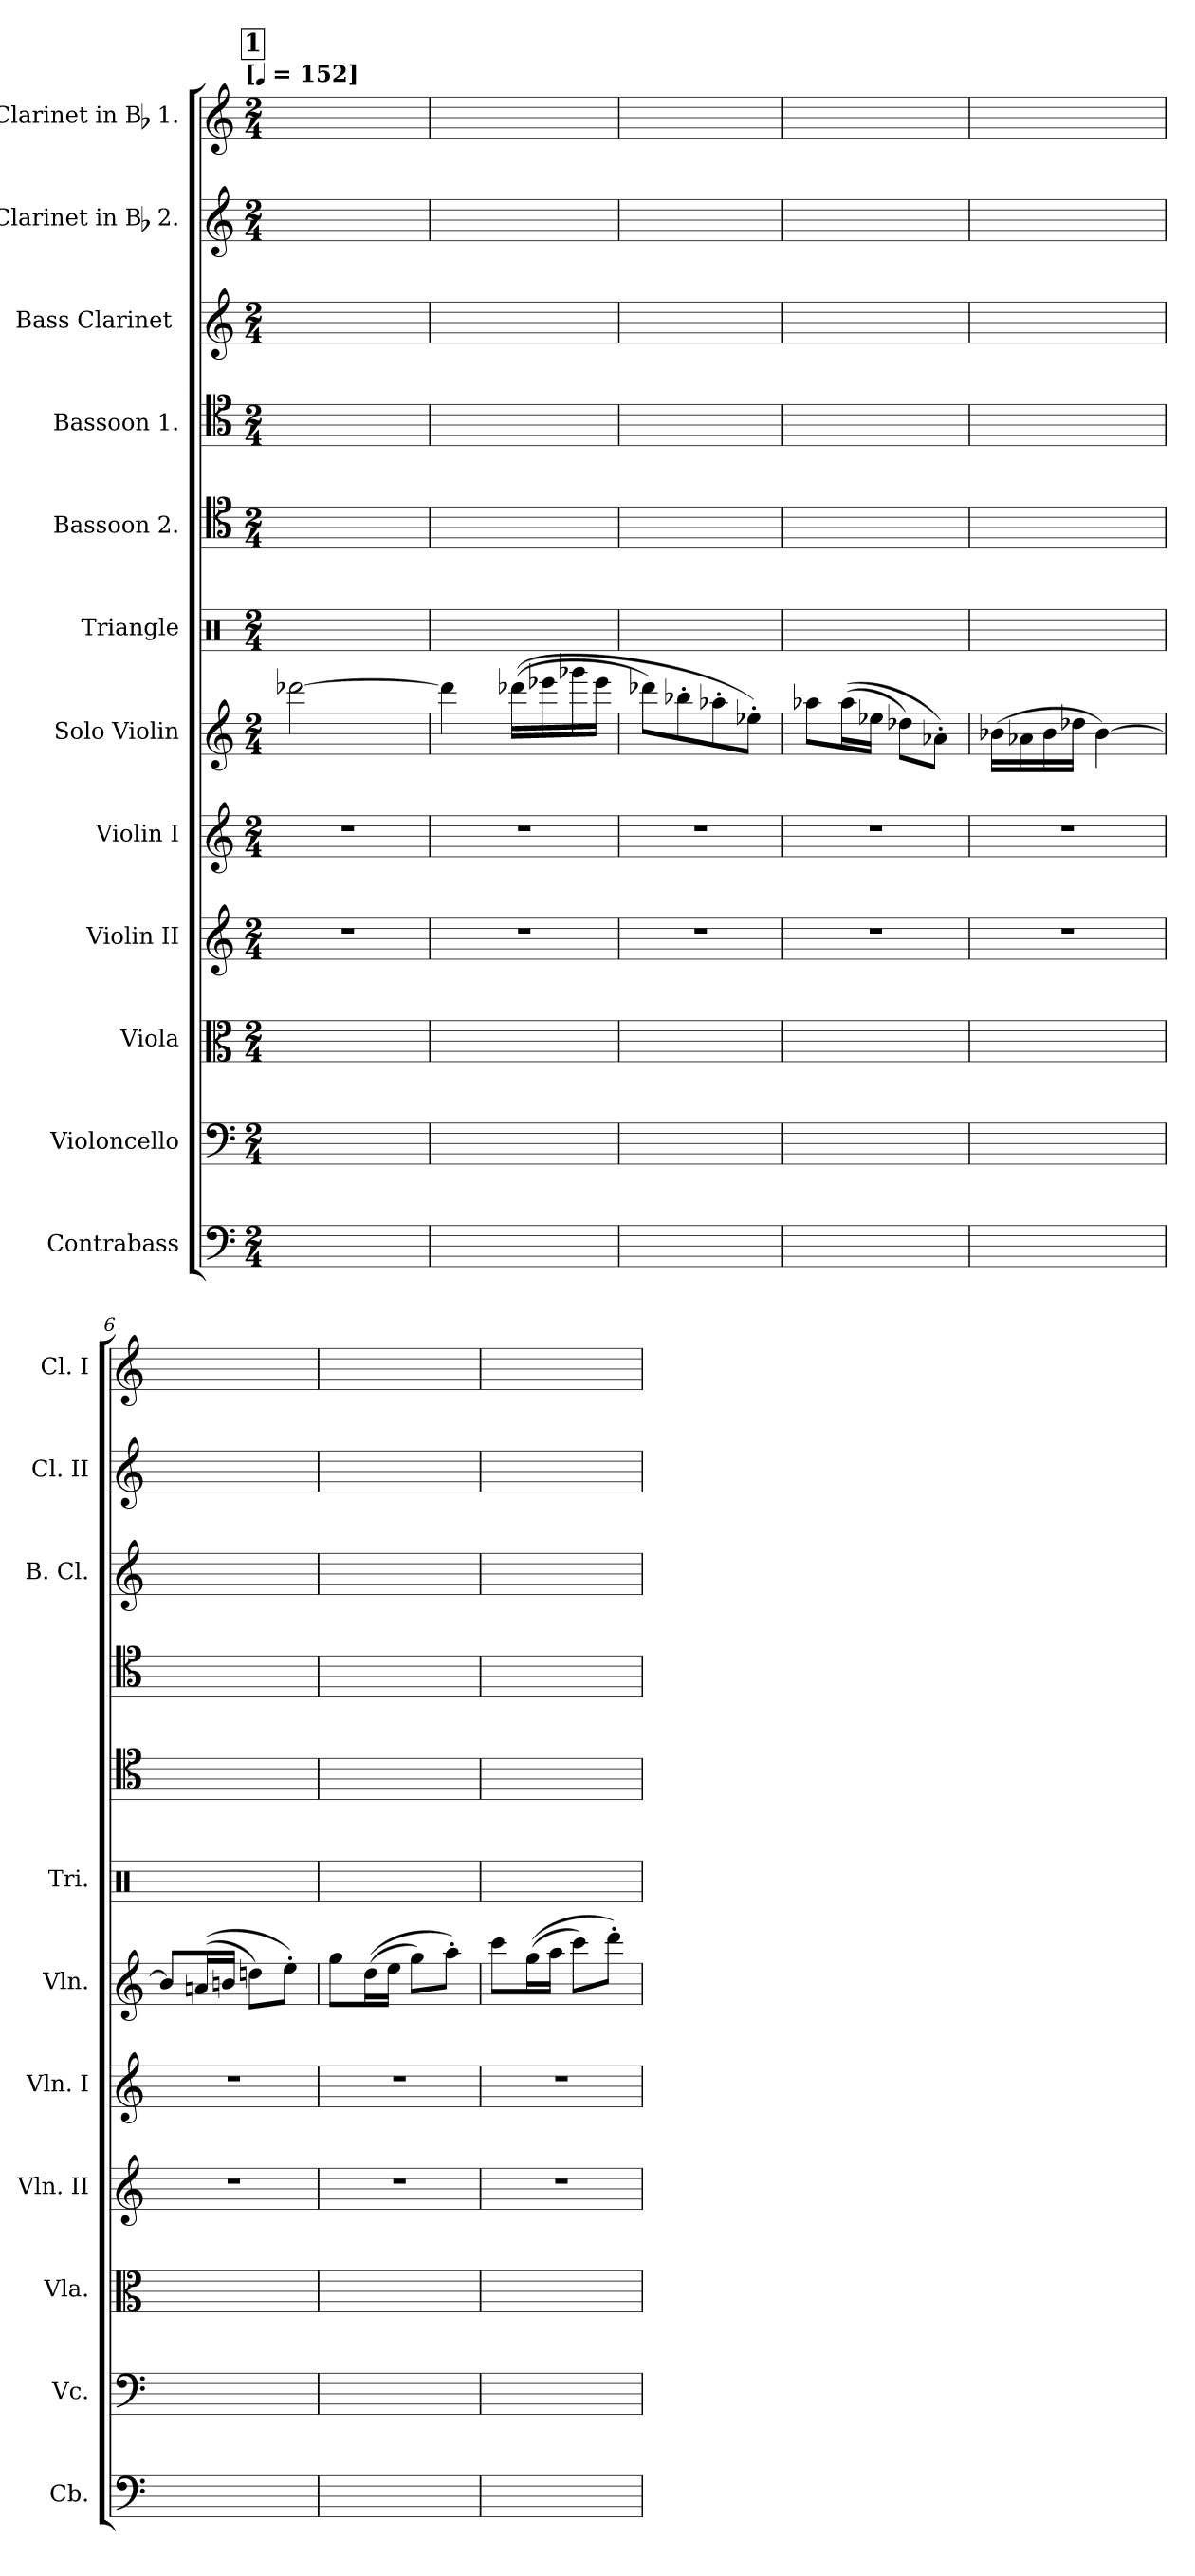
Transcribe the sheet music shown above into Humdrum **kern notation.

**kern	**kern	**kern	**kern	**kern	**kern	**kern	**kern	**kern	**kern	**kern	**kern
*part12	*part11	*part10	*part9	*part8	*part7	*part6	*part5	*part4	*part3	*part2	*part1
*staff12	*staff11	*staff10	*staff9	*staff8	*staff7	*staff6	*staff5	*staff4	*staff3	*staff2	*staff1
*I"Contrabass	*I"Violoncello	*I"Viola	*I"Violin II	*I"Violin I	*I"Solo Violin	*I"Triangle	*I"Bassoon 2.	*I"Bassoon 1.	*I"Bass Clarinet [C]	*I"Clarinet in Bb 2.	*I"Clarinet in Bb 1.
*I'Cb.	*I'Vc.	*I'Vla.	*I'Vln. II	*I'Vln. I	*I'Vln.	*I'Tri.	*	*	*I'B. Cl.	*I'Cl. II	*I'Cl. I
*clefF4	*clefF4	*clefC3	*clefG2	*clefG2	*clefG2	*clefX	*clefC4	*clefC4	*clefG2	*clefG2	*clefG2
*ITrd7c12	*	*	*	*	*	*	*	*	*ITrd1c2	*ITrd1c2	*ITrd1c2
*k[]	*k[]	*k[]	*k[]	*k[]	*k[]	*k[]	*k[]	*k[]	*	*k[b-e-]	*k[b-e-]
!!LO:TX:omd:t=[[quarter] = 152]
*M2/4	*M2/4	*M2/4	*M2/4	*M2/4	*M2/4	*M2/4	*M2/4	*M2/4	*M2/4	*M2/4	*M2/4
*MM152	*MM152	*MM152	*MM152	*MM152	*MM152	*MM152	*MM152	*MM152	*MM152	*MM152	*MM152
!!LO:REH:place=s1:t=1
=1	=1	=1	=1	=1	=1	=1	=1	=1	=1	=1	=1
8ryy	8ryy	8ryy	2r	2r	[2ddd-X	2ryy	2ryy	8ryy	8ryy	8ryy	8ryy
8ryy	8ryy	8ryy	.	.	.	.	.	8ryy	8ryy	8ryy	8ryy
4ryy	4ryy	4ryy	.	.	.	.	.	8ryy	8ryy	8ryy	8ryy
.	.	.	.	.	.	.	.	8ryy	8ryy	8ryy	8ryy
=2	=2	=2	=2	=2	=2	=2	=2	=2	=2	=2	=2
2ryy	2ryy	2ryy	2r	2r	4ddd-]	2ryy	2ryy	8ryy	8ryy	8ryy	8ryy
.	.	.	.	.	.	.	.	8ryy	8ryy	8ryy	8ryy
.	.	.	.	.	((16ddd-XLL	.	.	8ryy	8ryy	8ryy	8ryy
.	.	.	.	.	16eee-X	.	.	.	.	.	.
.	.	.	.	.	16ggg-X	.	.	8ryy	8ryy	8ryy	8ryy
.	.	.	.	.	16eee-JJ	.	.	.	.	.	.
=3	=3	=3	=3	=3	=3	=3	=3	=3	=3	=3	=3
2ryy	2ryy	2ryy	2r	2r	8ddd-XL)	2ryy	2ryy	8ryy	8ryy	8ryy	8ryy
.	.	.	.	.	8bb-X'	.	.	8ryy	8ryy	8ryy	8ryy
.	.	.	.	.	8aa-X'	.	.	8ryy	8ryy	8ryy	8ryy
.	.	.	.	.	8ee-X'J)	.	.	8ryy	8ryy	8ryy	8ryy
=4	=4	=4	=4	=4	=4	=4	=4	=4	=4	=4	=4
2ryy	2ryy	2ryy	2r	2r	8aa-XL	2ryy	2ryy	8ryy	8ryy	8ryy	8ryy
.	.	.	.	.	((16aa-L	.	.	8ryy	8ryy	8ryy	8ryy
.	.	.	.	.	16ee-XJJ	.	.	.	.	.	.
.	.	.	.	.	8dd-XL)	.	.	8ryy	8ryy	8ryy	8ryy
.	.	.	.	.	8a-X'J)	.	.	8ryy	8ryy	8ryy	8ryy
=5	=5	=5	=5	=5	=5	=5	=5	=5	=5	=5	=5
2ryy	2ryy	2ryy	2r	2r	(16b-XLL	2ryy	2ryy	8ryy	8ryy	8ryy	8ryy
.	.	.	.	.	16a-X	.	.	.	.	.	.
.	.	.	.	.	16b-	.	.	8ryy	8ryy	8ryy	8ryy
.	.	.	.	.	16dd-XJJ	.	.	.	.	.	.
.	.	.	.	.	[4b-)	.	.	8ryy	8ryy	8ryy	8ryy
.	.	.	.	.	.	.	.	8ryy	8ryy	8ryy	8ryy
=6	=6	=6	=6	=6	=6	=6	=6	=6	=6	=6	=6
2ryy	2ryy	2ryy	2r	2r	8b-L]	2ryy	8ryy	8ryy	8ryy	8ryy	8ryy
.	.	.	.	.	((16anL	.	8ryy	8ryy	8ryy	8ryy	8ryy
.	.	.	.	.	16bnJJ	.	.	.	.	.	.
.	.	.	.	.	8ddnL)	.	8ryy	8ryy	8ryy	8ryy	8ryy
.	.	.	.	.	8ee'J)	.	8ryy	8ryy	8ryy	8ryy	8ryy
=7	=7	=7	=7	=7	=7	=7	=7	=7	=7	=7	=7
2ryy	2ryy	2ryy	2r	2r	8ggL	2ryy	8ryy	8ryy	8ryy	8ryy	8ryy
.	.	.	.	.	((16ddL	.	8ryy	8ryy	8ryy	8ryy	8ryy
.	.	.	.	.	16eeJJ	.	.	.	.	.	.
.	.	.	.	.	8ggL)	.	8ryy	8ryy	8ryy	8ryy	8ryy
.	.	.	.	.	8aa'J)	.	8ryy	8ryy	8ryy	8ryy	8ryy
=8	=8	=8	=8	=8	=8	=8	=8	=8	=8	=8	=8
2ryy	2ryy	2ryy	2r	2r	8cccL	2ryy	8ryy	8ryy	8ryy	8ryy	8ryy
.	.	.	.	.	((16ggL	.	8ryy	8ryy	8ryy	8ryy	8ryy
.	.	.	.	.	16aaJJ	.	.	.	.	.	.
.	.	.	.	.	8cccL)	.	8ryy	8ryy	8ryy	8ryy	8ryy
.	.	.	.	.	8ddd'J)	.	8ryy	8ryy	8ryy	8ryy	8ryy
=	=	=	=	=	=	=	=	=	=	=	=
*-	*-	*-	*-	*-	*-	*-	*-	*-	*-	*-	*-
